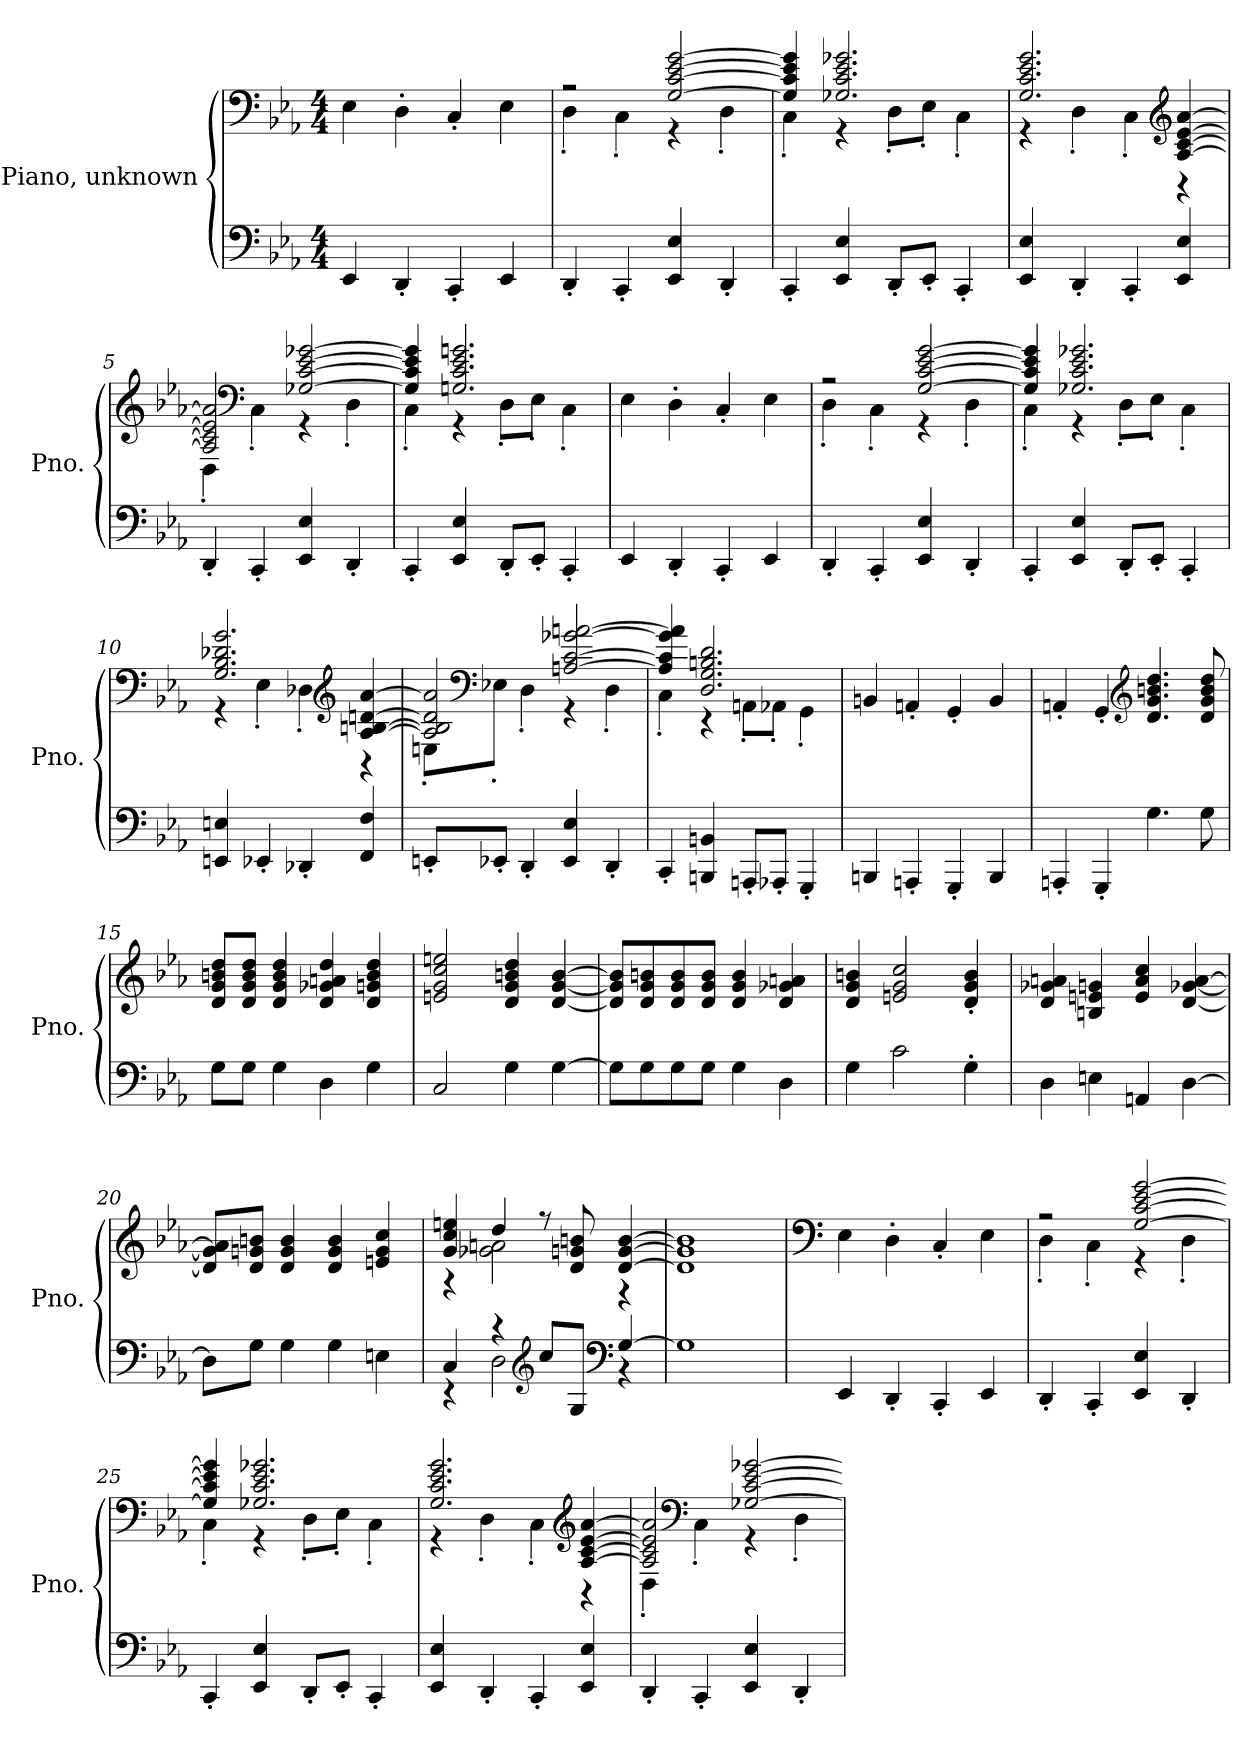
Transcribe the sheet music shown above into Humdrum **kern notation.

**kern	**kern
*part1	*part1
*staff2	*staff1
*I"Piano, unknown	*
*I'Pno.	*
*clefF4	*clefF4
*k[b-e-a-]	*k[b-e-a-]
*M4/4	*M4/4
*MM120	*MM120
=1	=1
4EE-/	4E-\
4DD'/	4D'\
4CC'/	4C'/
4EE-/	4E-\
=2	=2
*	*^
4DD'/	2r	4D'\
4CC'/	.	4C'\
4EE-/ 4E-/	[2G/ [2c/ [2e-/ [2g/	4r
4DD'/	.	4D'\
=3	=3	=3
4CC'/	4G/] 4c/] 4e-/] 4g/]	4C'\
4EE-/ 4E-/	2.G-X/ 2.c/ 2.e-/ 2.g-X/	4r
8DD'/L	.	8D'\L
8EE-'/J	.	8E-'\J
4CC'/	.	4C'\
=4	=4	=4
4EE-/ 4E-/	2.G/ 2.c/ 2.e-/ 2.g/	4r
4DD'/	.	4D'\
4CC'/	.	4C'\
*	*clefG2	*
4EE-/ 4E-/	[4A-/ [4c/ [4e-/ [4a-/	4r
=5	=5	=5
4DD'/	2A-/] 2c/] 2e-/] 2a-/]	4D'\
*	*clefF4	*
4CC'/	.	4C'\
4EE-/ 4E-/	[2G-X/ [2c/ [2e-/ [2g-X/	4r
4DD'/	.	4D'\
!!LO:LB:g=z	!!
=6	=6	=6
4CC'/	4G-/] 4c/] 4e-/] 4g-/]	4C'\
4EE-/ 4E-/	2.Gn/ 2.c/ 2.e-/ 2.gn/	4r
8DD'/L	.	8D'\L
8EE-'/J	.	8E-'\J
4CC'/	.	4C'\
*	*v	*v
=7	=7
4EE-/	4E-\
4DD'/	4D'\
4CC'/	4C'/
4EE-/	4E-\
=8	=8
*	*^
4DD'/	2r	4D'\
4CC'/	.	4C'\
4EE-/ 4E-/	[2G/ [2c/ [2e-/ [2g/	4r
4DD'/	.	4D'\
=9	=9	=9
4CC'/	4G/] 4c/] 4e-/] 4g/]	4C'\
4EE-/ 4E-/	2.G-X/ 2.c/ 2.e-/ 2.g-X/	4r
8DD'/L	.	8D'\L
8EE-'/J	.	8E-'\J
4CC'/	.	4C'\
=10	=10	=10
4EEn/ 4En/	2.G/ 2.B-/ 2.d-X/ 2.g/	4r
4EE-X'/	.	4E-'\
4DD-X'/	.	4D-X'\
*	*clefG2	*
4FF/ 4F/	[4A-/ [4Bn/ [4dn/ [4a-/	4r
!!LO:LB:g=z	!!
=11	=11	=11
8EEn'/L	2A-/] 2B/] 2d/] 2a-/]	8En'\L
*	*clefF4	*
8EE-X'/J	.	8E-X'\J
4DD'/	.	4D'\
4EE-/ 4E-/	[2An/ [2c/ [2g-X/ [2an/	4r
4DD'/	.	4D'\
=12	=12	=12
4CC'/	4A/] 4c/] 4g-/] 4a/]	4C'\
4BBBn/ 4BBn/	2.D/ 2.G/ 2.Bn/ 2.d/	4r
8AAAn'/L	.	8AAn'\L
8AAA-X'/J	.	8AA-X'\J
4GGG'/	.	4GG'\
*	*v	*v
=13	=13
4BBBn/	4BBn/
4AAAn'/	4AAn'/
4GGG'/	4GG'/
4BBB/	4BB/
=14	=14
4AAAn'/	4AAn'/
4GGG'/	4GG'/
*	*clefG2
4.G\	4.d/ 4.g/ 4.bn/ 4.dd/
8G\	8d/ 8g/ 8b/ 8dd/
!!LO:LB:g=z
=15	=15
8G\L	8d/ 8g/ 8bn/ 8dd/L
8G\J	8d/ 8g/ 8b/ 8dd/J
4G\	4d/ 4g/ 4b/ 4dd/
4D\	4d/ 4g-X/ 4an/ 4dd/
4G\	4d/ 4gn/ 4b/ 4dd/
=16	=16
2C/	2en/ 2g/ 2cc/ 2een/
4G\	4d/ 4g/ 4bn/ 4dd/
[4G\	[4d/ [4g/ [4b/
=17	=17
8G\L]	8d/] 8g/] 8b/]L
8G\	8d/ 8g/ 8bn/
8G\	8d/ 8g/ 8b/
8G\J	8d/ 8g/ 8b/J
4G\	4d/ 4g/ 4b/
4D\	4d/ 4g-X/ 4an/
=18	=18
4G\	4d/ 4g/ 4bn/
2c\	2en/ 2g/ 2cc/
4G'\	4d/' 4g/' 4b/'
=19	=19
4D\	4d/ 4g-X/ 4an/
4En\	4Bn/ 4en/ 4gn/
4AAn/	4e/ 4a/ 4cc/
[4D\	[4d/ [4g-X/ [4a/
!!LO:LB:g=z
=20	=20
8D\L]	8d/] 8g-/] 8a/]L
8G\J	8d/ 8gn/ 8bn/J
4G\	4d/ 4g/ 4b/
4G\	4d/ 4g/ 4b/
4En\	4en/ 4g/ 4cc/
=21	=21
*^	*^
4C/	4r	4g/ 4cc/ 4een/	4r
4r	2D\	4dd/	2g-X\ 2an\
*clefG2	*	*	*
8cc/L	.	8r	.
8G/J	.	8d/ 8gn/ 8bn/	.
*clefF4	*	*	*
[4G/	4r	[4d/ [4g/ [4b/	4r
*v	*v	*	*
*	*v	*v
=22	=22
1G]	1d] 1g] 1b]
=23	=23
*	*clefF4
4EE-/	4E-\
4DD'/	4D'\
4CC'/	4C'/
4EE-/	4E-\
=24	=24
*	*^
4DD'/	2r	4D'\
4CC'/	.	4C'\
4EE-/ 4E-/	[2G/ [2c/ [2e-/ [2g/	4r
4DD'/	.	4D'\
!!LO:LB:g=z	!!
=25	=25	=25
4CC'/	4G/] 4c/] 4e-/] 4g/]	4C'\
4EE-/ 4E-/	2.G-X/ 2.c/ 2.e-/ 2.g-X/	4r
8DD'/L	.	8D'\L
8EE-'/J	.	8E-'\J
4CC'/	.	4C'\
=26	=26	=26
4EE-/ 4E-/	2.G/ 2.c/ 2.e-/ 2.g/	4r
4DD'/	.	4D'\
4CC'/	.	4C'\
*	*clefG2	*
4EE-/ 4E-/	[4A-/ [4c/ [4e-/ [4a-/	4r
=27	=27	=27
4DD'/	2A-/] 2c/] 2e-/] 2a-/]	4D'\
*	*clefF4	*
4CC'/	.	4C'\
4EE-/ 4E-/	[2G-X/ [2c/ [2e-/ [2g-X/	4r
4DD'/	.	4D'\
*	*v	*v
=	=
*-	*-
